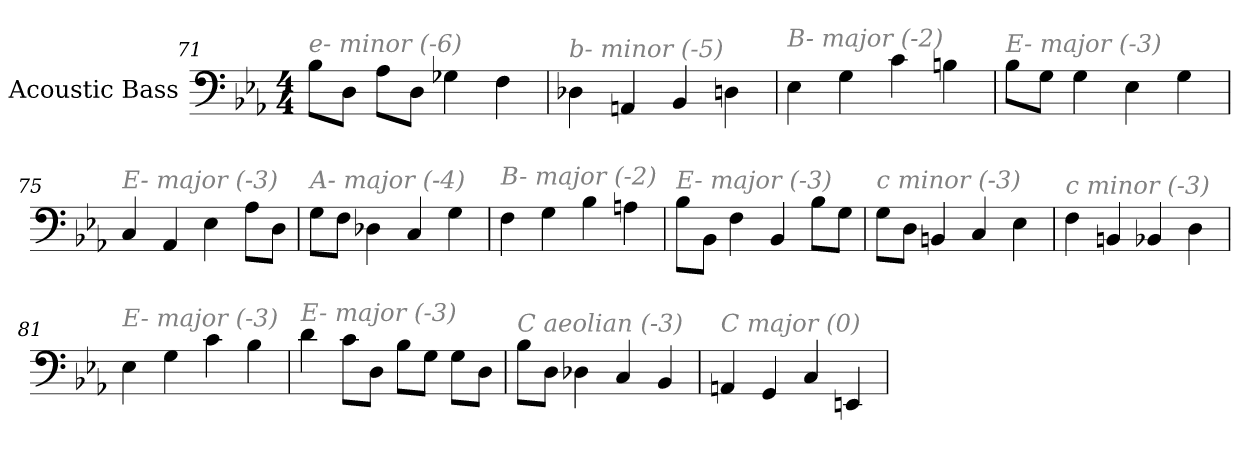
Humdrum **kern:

**kern
*part1
*staff1
*I"Acoustic Bass
*clefF4
*ITrd7c12
*k[b-e-a-]
*E-:
*M4/4
=71
!LO:TX:i:color=#808080:t=e- minor (-6)
8BB-L
8DDJ
8AA-L
8DDJ
4GG-X
4FF
=72
!LO:TX:i:color=#808080:t=b- minor (-5)
4DD-X
4AAAn
4BBB-
4DDn
=73
!LO:TX:i:color=#808080:t=B- major (-2)
4EE-
4GG
4C
4BBn
=74
!LO:TX:i:color=#808080:t=E- major (-3)
8BB-L
8GGJ
4GG
4EE-
4GG
=75
!LO:TX:i:color=#808080:t=E- major (-3)
4CC
4AAA-
4EE-
8AA-L
8DDJ
=76
!LO:TX:i:color=#808080:t=A- major (-4)
8GGL
8FFJ
4DD-X
4CC
4GG
=77
!LO:TX:i:color=#808080:t=B- major (-2)
4FF
4GG
4BB-
4AAn
=78
!LO:TX:i:color=#808080:t=E- major (-3)
8BB-L
8BBB-J
4FF
4BBB-
8BB-L
8GGJ
=79
!LO:TX:i:color=#808080:t=c minor (-3)
8GGL
8DDJ
4BBBn
4CC
4EE-
=80
!LO:TX:i:color=#808080:t=c minor (-3)
4FF
4BBBn
4BBB-X
4DD
=81
!LO:TX:i:color=#808080:t=E- major (-3)
4EE-
4GG
4C
4BB-
=82
!LO:TX:i:color=#808080:t=E- major (-3)
4D
8CL
8DDJ
8BB-L
8GGJ
8GGL
8DDJ
=83
!LO:TX:i:color=#808080:t=C aeolian (-3)
8BB-L
8DDJ
4DD-X
4CC
4BBB-
=84
!LO:TX:i:color=#808080:t=C major (0)
4AAAn
4GGG
4CC
4EEEn
=
*-
